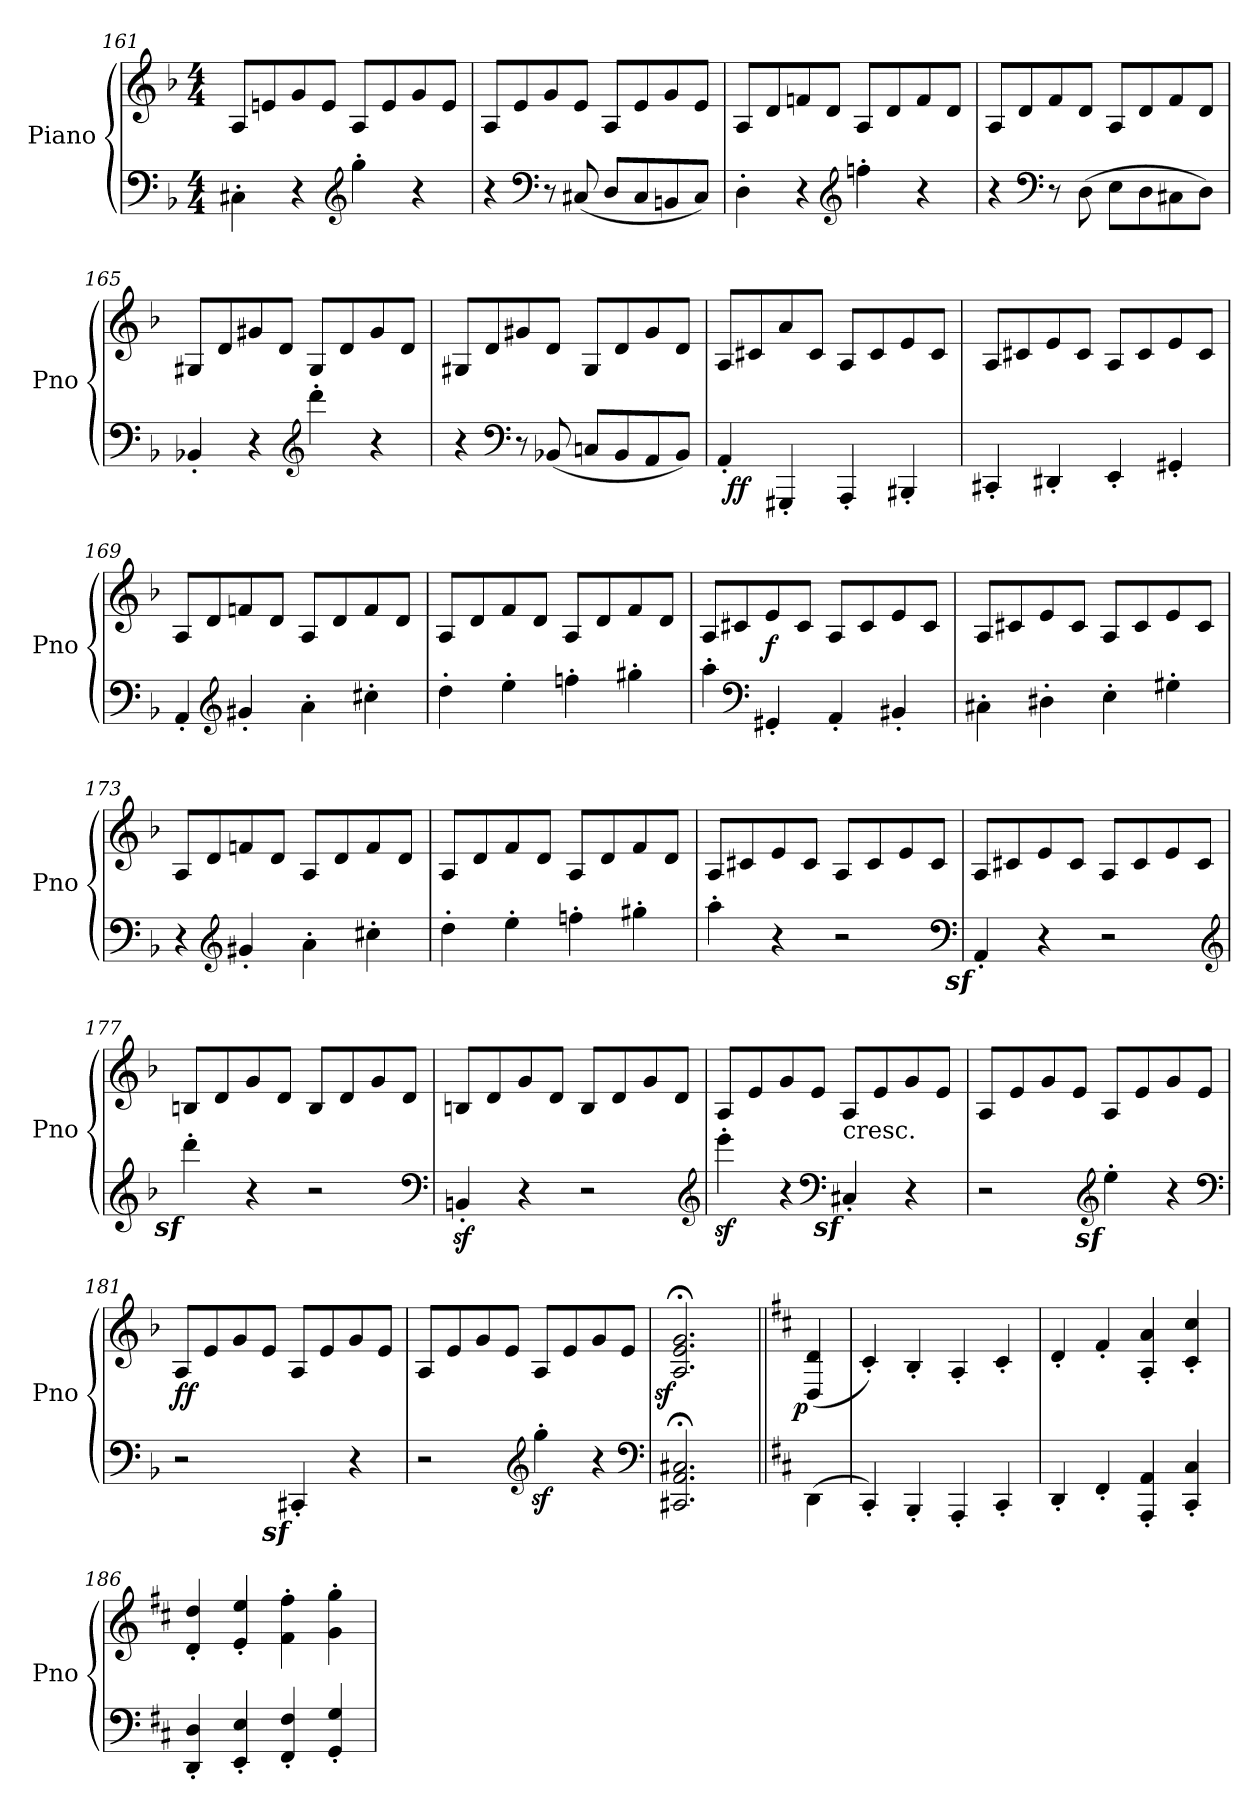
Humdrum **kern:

**kern	**kern	**dynam
*part1	*part1	*part1
*staff2	*staff1	*staff1/2
*I"Piano	*	*
*I'Pno	*	*
*clefF4	*clefG2	*
*k[b-]	*k[b-]	*
*M4/4	*M4/4	*
=161	=161	=161
4C#X'\	8AL	.
.	8en	.
4r	8g	.
.	8eJ	.
*clefG2	*	*
4gg'	8AL	.
.	8e	.
4r	8g	.
.	8eJ	.
=162	=162	=162
4r	8AL	.
.	8e	.
*clefF4	*	*
8r	8g	.
(8C#X	8eJ	.
8DL	8AL	.
8C#	8e	.
8BBn	8g	.
8C#J)	8eJ	.
=163	=163	=163
4D'	8AL	.
.	8d	.
4r	8fn	.
.	8dJ	.
*clefG2	*	*
4ffn'	8AL	.
.	8d	.
4r	8f	.
.	8dJ	.
=164	=164	=164
4r	8AL	.
.	8d	.
*clefF4	*	*
8r	8f	.
(8D	8dJ	.
8EL	8AL	.
8D	8d	.
8C#X	8f	.
8DJ)	8dJ	.
=165	=165	=165
4BB-X'	8G#XL	.
.	8d	.
4r	8g#X	.
.	8dJ	.
*clefG2	*	*
4ddd'	8G#L	.
.	8d	.
4r	8g#	.
.	8dJ	.
=166	=166	=166
4r	8G#XL	.
.	8d	.
*clefF4	*	*
8r	8g#X	.
(8BB-X	8dJ	.
8CnL	8G#L	.
8BB-	8d	.
8AA	8g#	.
8BB-J)	8dJ	.
=167	=167	=167
*^	*	*
4AA'	8ryy	8AL	.
!	!	!	!LO:DY:b=2:rj
.	2..ryy	8c#X	ff
4GGG#X'	.	8a	.
.	.	8c#J	.
4AAA'	.	8AL	.
.	.	8c#	.
4BBB#X'	.	8e	.
.	.	8c#J	.
*v	*v	*	*
=168	=168	=168
4CC#X'	8AL	.
.	8c#X	.
4DD#X'	8e	.
.	8c#J	.
4EE'	8AL	.
.	8c#	.
4GG#X'	8e	.
.	8c#J	.
=169	=169	=169
4AA'	8AL	.
.	8d	.
*clefG2	*	*
4g#X'	8fn	.
.	8dJ	.
4a'\	8AL	.
.	8d	.
4cc#X'	8f	.
.	8dJ	.
=170	=170	=170
4dd'	8AL	.
.	8d	.
4ee'	8f	.
.	8dJ	.
4ffn'	8AL	.
.	8d	.
4gg#X'	8f	.
.	8dJ	.
=171	=171	=171
4aa'	8AL	.
.	8c#X	.
*clefF4	*	*
4GG#X'	8e	f
.	8c#J	.
4AA'	8AL	.
.	8c#	.
4BB#X'	8e	.
.	8c#J	.
=172	=172	=172
4C#X'\	8AL	.
.	8c#X	.
4D#X'	8e	.
.	8c#J	.
4E'	8AL	.
.	8c#	.
4G#X'	8e	.
.	8c#J	.
=173	=173	=173
4r	8AL	.
.	8d	.
*clefG2	*	*
4g#X'	8fn	.
.	8dJ	.
4a'\	8AL	.
.	8d	.
4cc#X'	8f	.
.	8dJ	.
=174	=174	=174
4dd'	8AL	.
.	8d	.
4ee'	8f	.
.	8dJ	.
4ffn'	8AL	.
.	8d	.
4gg#X'	8f	.
.	8dJ	.
=175	=175	=175
4aa'	8AL	.
.	8c#X	.
4r	8e	.
.	8c#J	.
2r	8AL	.
.	8c#	.
.	8e	.
.	8c#J	.
*clefF4	*	*
=176	=176	=176
!LO:DY:rj	!	!
4AAz'	8AL	.
.	8c#X	.
4r	8e	.
.	8c#J	.
2r	8AL	.
.	8c#	.
.	8e	.
.	8c#J	.
*clefG2	*	*
=177	=177	=177
!LO:DY:rj	!	!
4dddz'	8BnL	.
.	8d	.
4r	8g	.
.	8dJ	.
2r	8BL	.
.	8d	.
.	8g	.
.	8dJ	.
*clefF4	*	*
=178	=178	=178
4BBnz'	8BnL	.
.	8d	.
4r	8g	.
.	8dJ	.
2r	8BL	.
.	8d	.
.	8g	.
.	8dJ	.
*clefG2	*	*
=179	=179	=179
4eeez'	8AL	.
.	8e	.
4r	8g	.
.	8eJ	.
*clefF4	*	*
!	!LO:TX:c:t=cresc.	!
!LO:DY:rj	!	!
4C#Xz'	8AL	.
.	8e	.
4r	8g	.
.	8eJ	.
=180	=180	=180
2r	8AL	.
.	8e	.
.	8g	.
.	8eJ	.
*clefG2	*	*
!LO:DY:rj	!	!
4eez'	8AL	.
.	8e	.
4r	8g	.
.	8eJ	.
*clefF4	*	*
=181	=181	=181
2r	8AL	ff
.	8e	.
.	8g	.
.	8eJ	.
!LO:DY:rj	!	!
4CC#Xz'	8AL	.
.	8e	.
4r	8g	.
.	8eJ	.
=182	=182	=182
2r	8AL	.
.	8e	.
.	8g	.
.	8eJ	.
*clefG2	*	*
4ggz'	8AL	.
.	8e	.
4r	8g	.
.	8eJ	.
*clefF4	*	*
=183	=183	=183
!	!	!LO:DY:rj
2.CC#X; 2.AA; 2.C#X;	2.A;< 2.e;< 2.g;<	sf
=||	=||	=||
*k[f#c#]	*k[f#c#]	*
!	!	!LO:DY:rj
(<4DD\	(4D/ 4d/	p
=184	=184	=184
4CC#')	4c#')	.
4BBB'	4B'	.
4AAA'	4A'	.
4CC#'	4c#'	.
=185	=185	=185
4DD'	4d'	.
4FF#'	4f#'	.
4AAA' 4AA'	4A' 4a'	.
4CC#' 4C#'	4c#' 4cc#'	.
=186	=186	=186
4DD' 4D'	4d' 4dd'	.
4EE' 4E'	4e' 4ee'	.
4FF#' 4F#'	4f#' 4ff#'	.
4GG' 4G'	4g' 4gg'	.
=	=	=
*-	*-	*-
